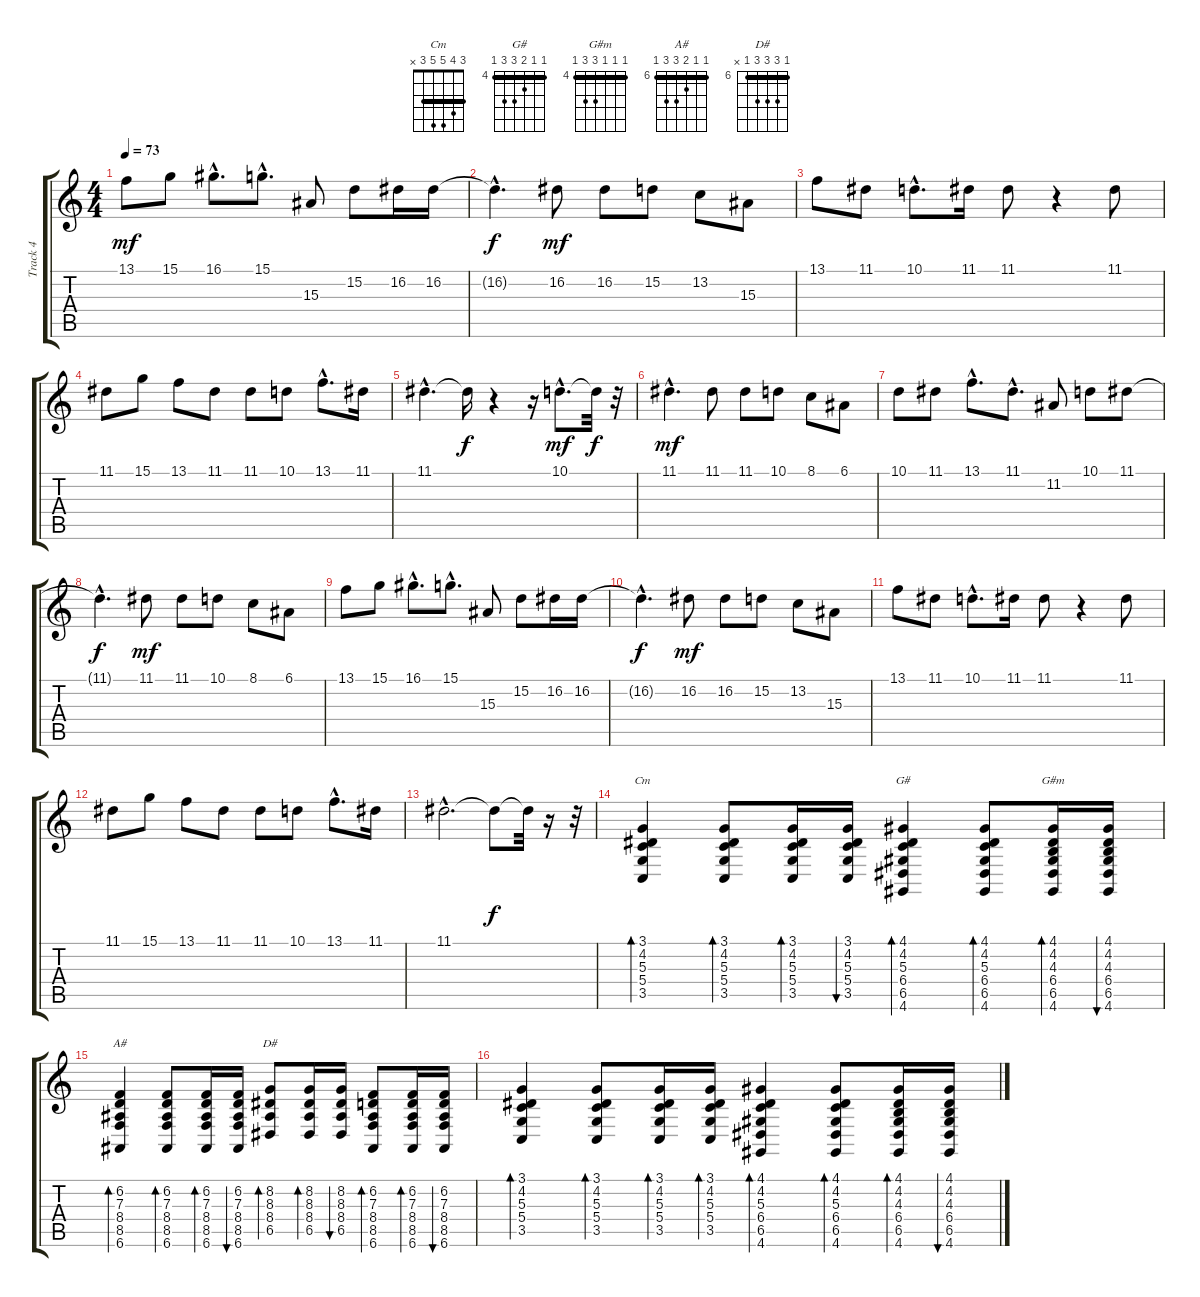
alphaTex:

\track ("Track 4" "Track 4") {instrument flute}
\staff {score tabs}
\tuning (E4 B3 G3 D3 A2 E2) {hide}
\chord ("Cm" 3 4 5 5 3 x) {barre 3}
\chord ("G#" 4 4 5 6 6 4) {firstfret 4 barre 4}
\chord ("G#m" 4 4 4 6 6 4) {firstfret 4 barre 4}
\chord ("A#" 6 6 7 8 8 6) {firstfret 6 barre 6}
\chord ("D#" 6 8 8 8 6 x) {firstfret 6 barre 6}
\ts (4 4)
\tempo 73
\clef g2
\ks c
13.1.8{dy mf} 15.1.8 16.1{hac}.8{d} 15.1{hac}.8{d} 15.3.8 15.2.8 16.2.16 16.2.16 |
16.2{hac t}.4{d dy f} 16.2.8{dy mf} 16.2.8 15.2.8 13.2.8 15.3.8 |
13.1.8 11.1.8 10.1{hac}.8{d} 11.1.16 11.1.8 r.4 11.1.8 |
11.1.8 15.1.8 13.1.8 11.1.8 11.1.8 10.1.8 13.1{hac}.8{d} 11.1.16 |
11.1{hac}.4{d} 11.1{t}.16{dy f} r.4 r.16 10.1{hac}.8{d dy mf} 10.1{t}.32{dy f} r.32 |
11.1{hac}.4{d dy mf} 11.1.8 11.1.8 10.1.8 8.1.8 6.1.8 |
10.1.8 11.1.8 13.1{hac}.8{d} 11.1{hac}.8{d} 11.2.8 10.1.8 11.1.8 |
11.1{hac t}.4{d dy f} 11.1.8{dy mf} 11.1.8 10.1.8 8.1.8 6.1.8 |
13.1.8 15.1.8 16.1{hac}.8{d} 15.1{hac}.8{d} 15.3.8 15.2.8 16.2.16 16.2.16 |
16.2{hac t}.4{d dy f} 16.2.8{dy mf} 16.2.8 15.2.8 13.2.8 15.3.8 |
13.1.8 11.1.8 10.1{hac}.8{d} 11.1.16 11.1.8 r.4 11.1.8 |
11.1.8 15.1.8 13.1.8 11.1.8 11.1.8 10.1.8 13.1{hac}.8{d} 11.1.16 |
11.1{hac}.2{d} 11.1{t}.8{dy f} 11.1{t}.32 r.16 r.32 |
(3.1 4.2 5.3 5.4 3.5).4{bd 60 ch "Cm" volume 6 instrument acousticguitarsteel} (3.1 4.2 5.3 5.4 3.5).8{bd 30} (3.1 4.2 5.3 5.4 3.5).16{bd 30} (3.1 4.2 5.3 5.4 3.5).16{bu 30} (4.1 4.2 5.3 6.4 6.5 4.6).4{bd 60 ch "G#"} (4.1 4.2 5.3 6.4 6.5 4.6).8{bd 30} (4.1 4.2 4.3 6.4 6.5 4.6).16{bd 30 ch "G#m"} (4.1 4.2 4.3 6.4 6.5 4.6).16{bu 30} |
(6.2 7.3 8.4 8.5 6.6).4{bd 60 ch "A#"} (6.2 7.3 8.4 8.5 6.6).8{bd 30} (6.2 7.3 8.4 8.5 6.6).16{bd 30} (6.2 7.3 8.4 8.5 6.6).16{bu 30} (8.2 8.3 8.4 6.5).8{bd 30 ch "D#"} (8.2 8.3 8.4 6.5).16{bd 30} (8.2 8.3 8.4 6.5).16{bu 30} (6.2 7.3 8.4 8.5 6.6).8{bd 30} (6.2 7.3 8.4 8.5 6.6).16{bd 30} (6.2 7.3 8.4 8.5 6.6).16{bu 30} |
(3.1 4.2 5.3 5.4 3.5).4{bd 60} (3.1 4.2 5.3 5.4 3.5).8{bd 30} (3.1 4.2 5.3 5.4 3.5).16{bd 30} (3.1 4.2 5.3 5.4 3.5).16{bd 30} (4.1 4.2 5.3 6.4 6.5 4.6).4{bd 60} (4.1 4.2 5.3 6.4 6.5 4.6).8{bd 30} (4.1 4.2 4.3 6.4 6.5 4.6).16{bd 30} (4.1 4.2 4.3 6.4 6.5 4.6).16{bu 30}
